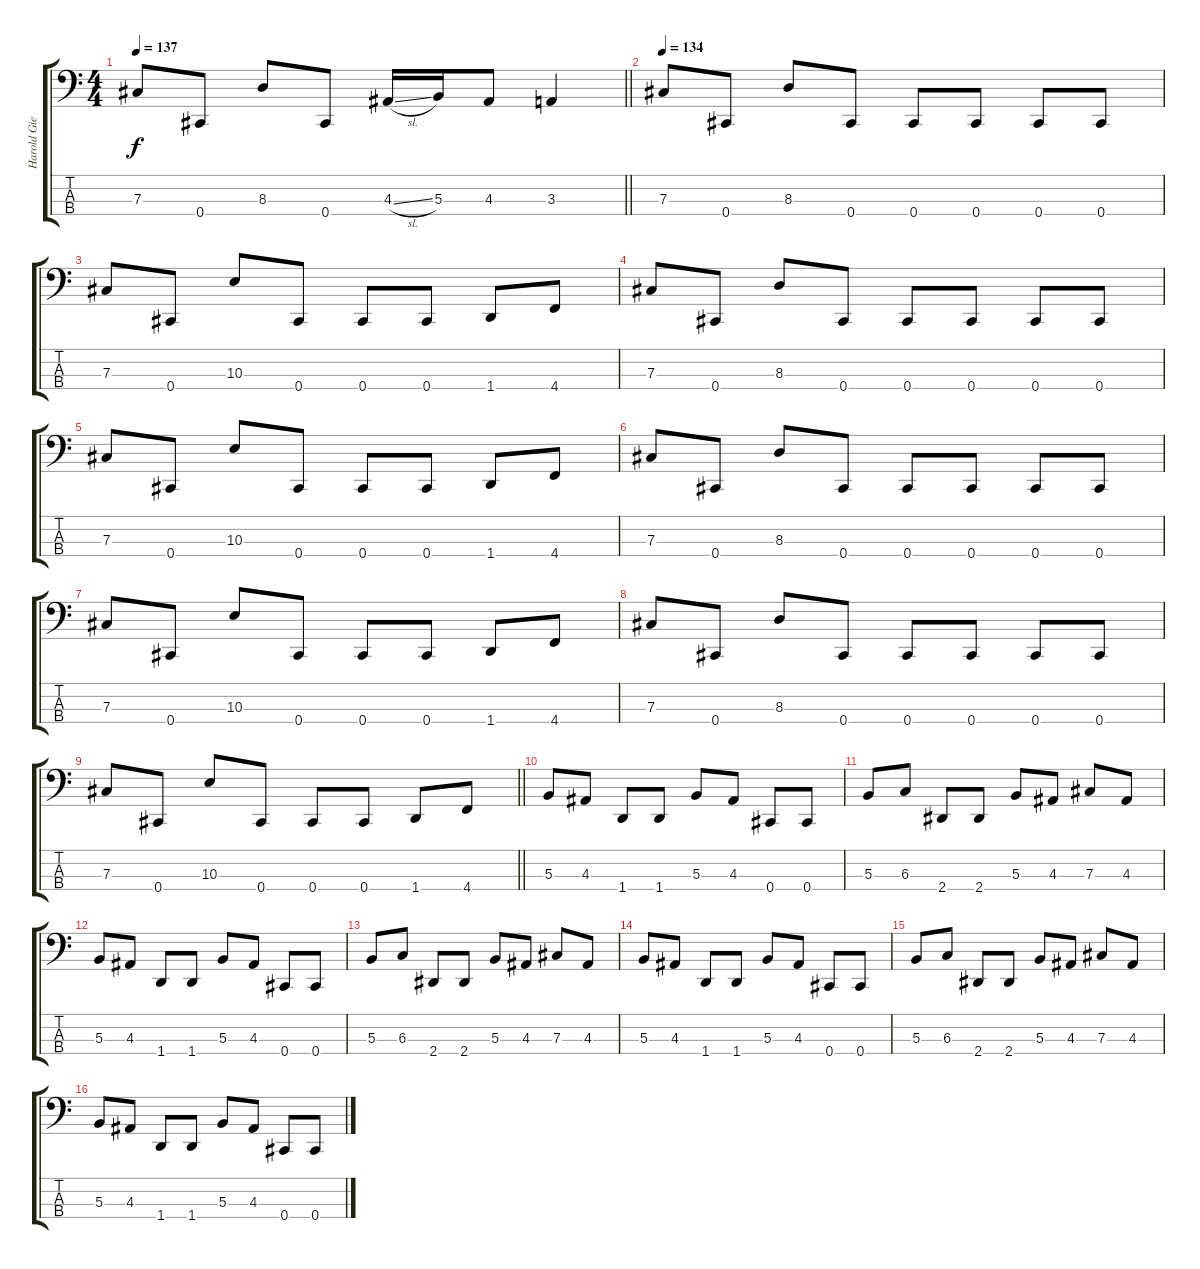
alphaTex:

\track ("Harold Gielen " "Harold Gie") {instrument electricbasspick}
\staff {score tabs}
\tuning (E2 B1 Gb1 Db1) {hide}
\ts (4 4)
\tempo 137
\clef f4
\barLineRight lightlight
\ks c
7.3.8{dy f} 0.4.8 8.3.8 0.4.8 4.3{sl}.16 5.3.16 4.3.8 3.3.4 |
\tempo 134
7.3.8 0.4.8 8.3.8 0.4.8 0.4.8 0.4.8 0.4.8 0.4.8 |
7.3.8 0.4.8 10.3.8 0.4.8 0.4.8 0.4.8 1.4.8 4.4.8 |
7.3.8 0.4.8 8.3.8 0.4.8 0.4.8 0.4.8 0.4.8 0.4.8 |
7.3.8 0.4.8 10.3.8 0.4.8 0.4.8 0.4.8 1.4.8 4.4.8 |
7.3.8 0.4.8 8.3.8 0.4.8 0.4.8 0.4.8 0.4.8 0.4.8 |
7.3.8 0.4.8 10.3.8 0.4.8 0.4.8 0.4.8 1.4.8 4.4.8 |
7.3.8 0.4.8 8.3.8 0.4.8 0.4.8 0.4.8 0.4.8 0.4.8 |
\barLineRight lightlight
7.3.8 0.4.8 10.3.8 0.4.8 0.4.8 0.4.8 1.4.8 4.4.8 |
5.3.8 4.3.8 1.4.8 1.4.8 5.3.8 4.3.8 0.4.8 0.4.8 |
5.3.8 6.3.8 2.4.8 2.4.8 5.3.8 4.3.8 7.3.8 4.3.8 |
5.3.8 4.3.8 1.4.8 1.4.8 5.3.8 4.3.8 0.4.8 0.4.8 |
5.3.8 6.3.8 2.4.8 2.4.8 5.3.8 4.3.8 7.3.8 4.3.8 |
5.3.8 4.3.8 1.4.8 1.4.8 5.3.8 4.3.8 0.4.8 0.4.8 |
5.3.8 6.3.8 2.4.8 2.4.8 5.3.8 4.3.8 7.3.8 4.3.8 |
5.3.8 4.3.8 1.4.8 1.4.8 5.3.8 4.3.8 0.4.8 0.4.8
